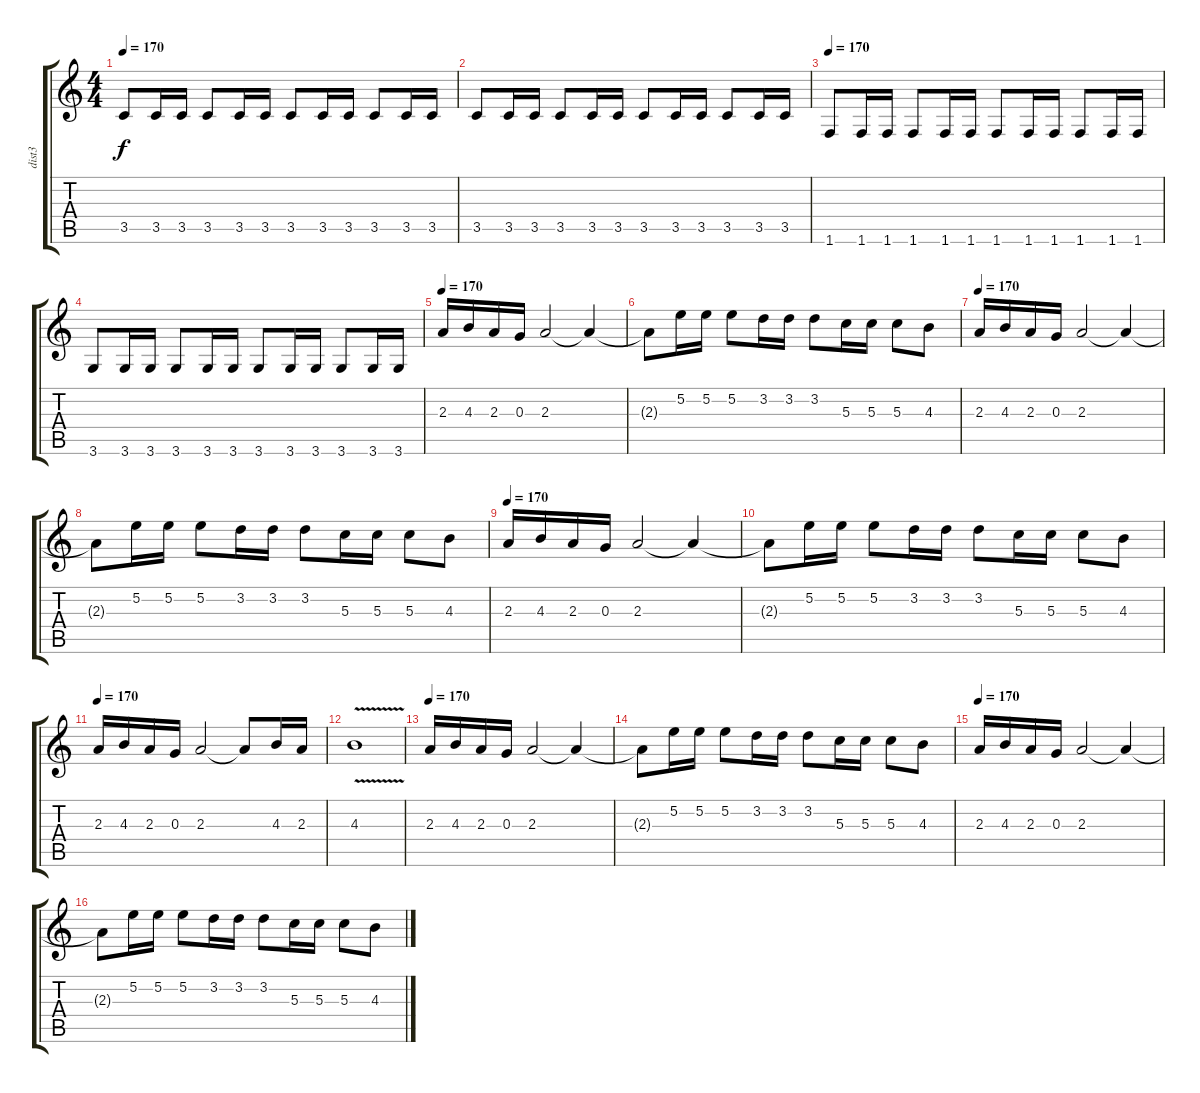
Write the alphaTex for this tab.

\track ("dist3" "dist3") {instrument distortionguitar}
\staff {score tabs}
\tuning (E4 B3 G3 D3 A2 E2) {hide}
\ts (4 4)
\tempo 170
\clef g2
\ks c
3.5.8{dy f} 3.5.16 3.5.16 3.5.8 3.5.16 3.5.16 3.5.8 3.5.16 3.5.16 3.5.8 3.5.16 3.5.16 |
3.5.8 3.5.16 3.5.16 3.5.8 3.5.16 3.5.16 3.5.8 3.5.16 3.5.16 3.5.8 3.5.16 3.5.16 |
\tempo 170
1.6.8 1.6.16 1.6.16 1.6.8 1.6.16 1.6.16 1.6.8 1.6.16 1.6.16 1.6.8 1.6.16 1.6.16 |
3.6.8 3.6.16 3.6.16 3.6.8 3.6.16 3.6.16 3.6.8 3.6.16 3.6.16 3.6.8 3.6.16 3.6.16 |
\tempo 170
2.3.16 4.3.16 2.3.16 0.3.16 2.3.2 2.3{t}.4 |
2.3{t}.8 5.2.16 5.2.16 5.2.8 3.2.16 3.2.16 3.2.8 5.3.16 5.3.16 5.3.8 4.3.8 |
\tempo 170
2.3.16 4.3.16 2.3.16 0.3.16 2.3.2 2.3{t}.4 |
2.3{t}.8 5.2.16 5.2.16 5.2.8 3.2.16 3.2.16 3.2.8 5.3.16 5.3.16 5.3.8 4.3.8 |
\tempo 170
2.3.16 4.3.16 2.3.16 0.3.16 2.3.2 2.3{t}.4 |
2.3{t}.8 5.2.16 5.2.16 5.2.8 3.2.16 3.2.16 3.2.8 5.3.16 5.3.16 5.3.8 4.3.8 |
\tempo 170
2.3.16 4.3.16 2.3.16 0.3.16 2.3.2 2.3{t}.8 4.3.16 2.3.16 |
4.3{v}.1 |
\tempo 170
2.3.16 4.3.16 2.3.16 0.3.16 2.3.2 2.3{t}.4 |
2.3{t}.8 5.2.16 5.2.16 5.2.8 3.2.16 3.2.16 3.2.8 5.3.16 5.3.16 5.3.8 4.3.8 |
\tempo 170
2.3.16 4.3.16 2.3.16 0.3.16 2.3.2 2.3{t}.4 |
2.3{t}.8 5.2.16 5.2.16 5.2.8 3.2.16 3.2.16 3.2.8 5.3.16 5.3.16 5.3.8 4.3.8
